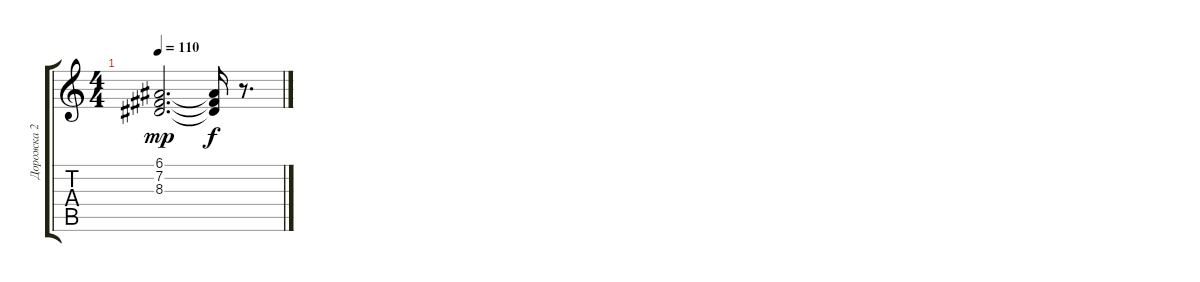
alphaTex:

\track ("Дорожка 2" "Дорожка 2") {instrument pad2warm}
\staff {score tabs}
\tuning (E4 B3 G3 D3 A2 E2) {hide}
\ts (4 4)
\tempo 110
\clef g2
\ks c
(6.1 7.2 8.3).2{d dy mp} (6.1{t} 7.2{t} 8.3{t}).16{dy f} r.8{d}
